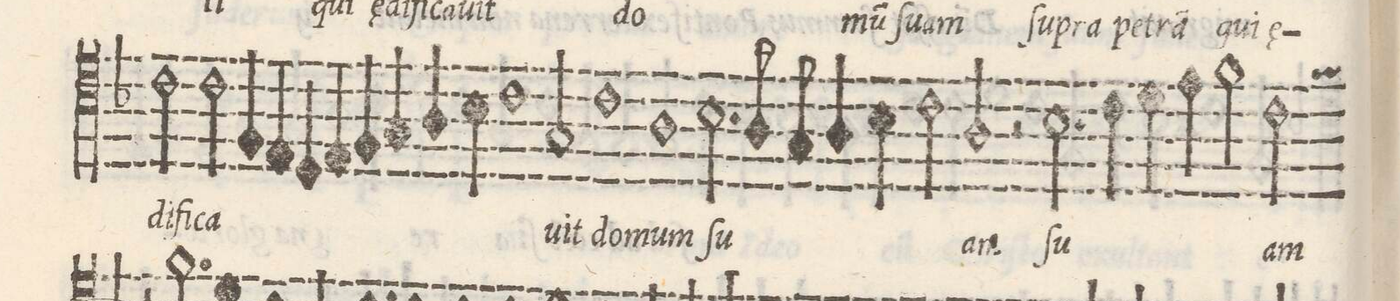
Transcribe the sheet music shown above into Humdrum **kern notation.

**kern	**text
*I"TENOR	*
*clefC4	*
*k[b-]	*
*met(C|)	*
*M2/1	*
2c\	-di-
2c\	-fi-
=43-	=43-
4F/	-ca-
4E/	.
4D/	.
4E/	.
4F/	.
4G/	.
4A/	.
4B-\	.
=44-	=44-
1c	.
2G/	-uit
1c\	do-
=45-	=45-
1A\	-mum
2.B-\	ſu-
=46-	=46-
8A/	.
8G/	.
4A/	.
4B-\	.
2c\	.
2A/	-am
=47-	=47-
2r	.
2.B-\	ſu-
4c\	.
4d\	.
4e\	.
=48-	=48-
2f\	.
2c\	-am
*custos:f	*
*-	*-
